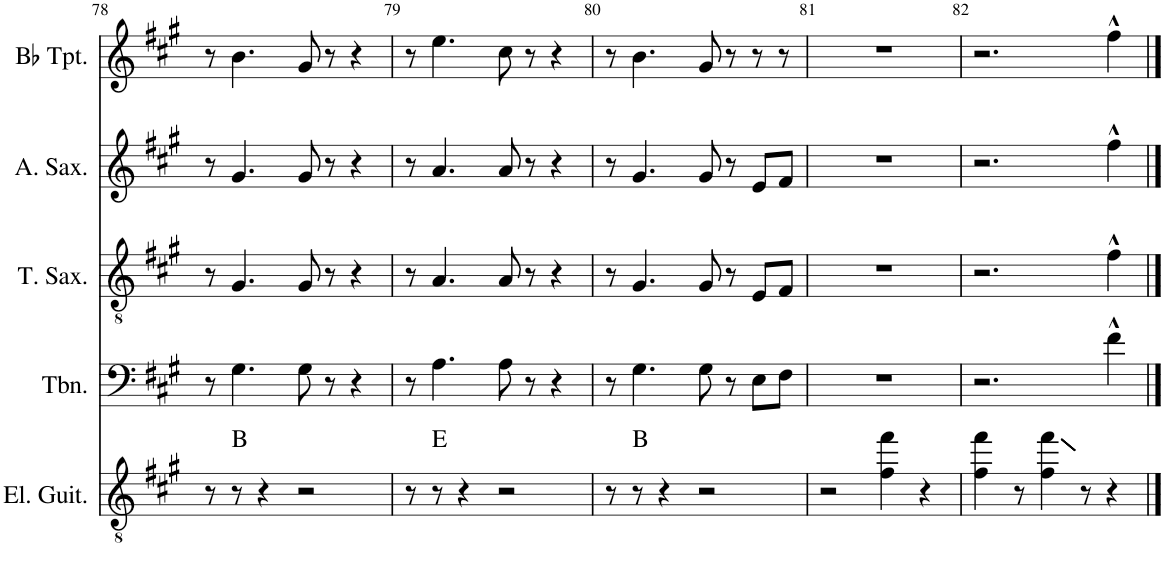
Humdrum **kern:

**kern	**harte	**kern	**kern	**kern	**kern
*part5	*part5	*part4	*part3	*part2	*part1
*staff5	*	*staff4	*staff3	*staff2	*staff1
*I"Electric Guitar	*	*I"Trombone	*I"Tenor Saxophone	*I"Alto Saxophone	*I"Bb Trumpet
*I'El. Guit.	*	*I'Tbn.	*I'T. Sax.	*I'A. Sax.	*I'Bb Tpt.
!!LO:PB:g=z
*clefGv2	*	*clefF4	*clefGv2	*clefG2	*clefG2
*	*	*	*ITrd8c14	*ITrd5c9	*ITrd1c2
*k[f#c#g#]	*	*k[f#c#g#]	*k[f#c#g#]	*k[f#c#g#]	*k[f#c#g#]
*M4/4	*	*M4/4	*M4/4	*M4/4	*M4/4
=78	=78	=78	=78	=78	=78
8r	.	8r	8r	8r	8r
8r	B:maj	4.G#\	4.G#/	4.g#/	4.b\
4r	.	.	.	.	.
2r	.	8G#\	8G#/	8g#/	8g#/
.	.	8r	8r	8r	8r
.	.	4r	4r	4r	4r
=79	=79	=79	=79	=79	=79
8r	.	8r	8r	8r	8r
8r	E:maj	4.A\	4.A/	4.a/	4.ee\
4r	.	.	.	.	.
2r	.	8A\	8A/	8a/	8cc#\
.	.	8r	8r	8r	8r
.	.	4r	4r	4r	4r
=80	=80	=80	=80	=80	=80
8r	.	8r	8r	8r	8r
8r	B:maj	4.G#\	4.G#/	4.g#/	4.b\
4r	.	.	.	.	.
2r	.	8G#\	8G#/	8g#/	8g#/
.	.	8r	8r	8r	8r
.	.	8E\L	8E/L	8e/L	8r
.	.	8F#\J	8F#/J	8f#/J	8r
=81	=81	=81	=81	=81	=81
2r	.	1r	1r	1r	1r
4f#\ 4ff#\	.	.	.	.	.
4r	.	.	.	.	.
=82	=82	=82	=82	=82	=82
4f#\ 4ff#\	.	2.r	2.r	2.r	2.r
8r	.	.	.	.	.
4f#\ 4ff#\	.	.	.	.	.
8r	.	.	.	.	.
4r	.	4f#^^\	4f#^^\	4ff#^^\	4ff#^^\
==	==	==	==	==	==
*-	*-	*-	*-	*-	*-
